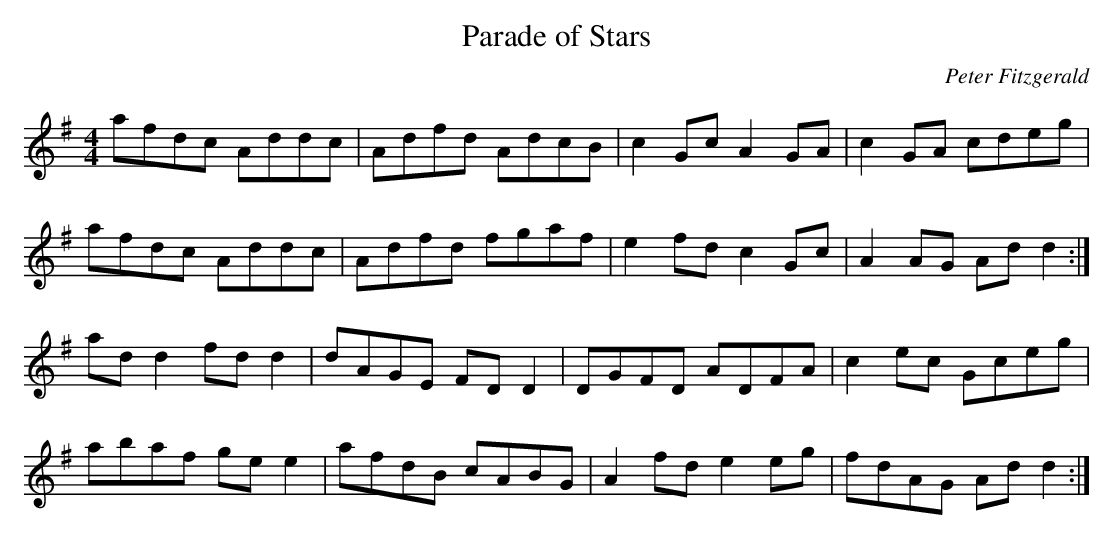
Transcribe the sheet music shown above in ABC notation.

X:1
T: Parade of Stars
C: Peter Fitzgerald
M: 4/4
L: 1/8
K: Dmix
afdc Addc | Adfd AdcB | c2 Gc A2 GA | c2 GA cdeg |
afdc Addc | Adfd fgaf | e2 fd c2 Gc | A2 AG Ad d2 :|
ad d2 fd d2 | dAGE FD D2 | DGFD ADFA | c2 ec Gceg |
abaf ge e2 | afdB cABG | A2 fd e2 eg | fdAG Ad d2 :|
